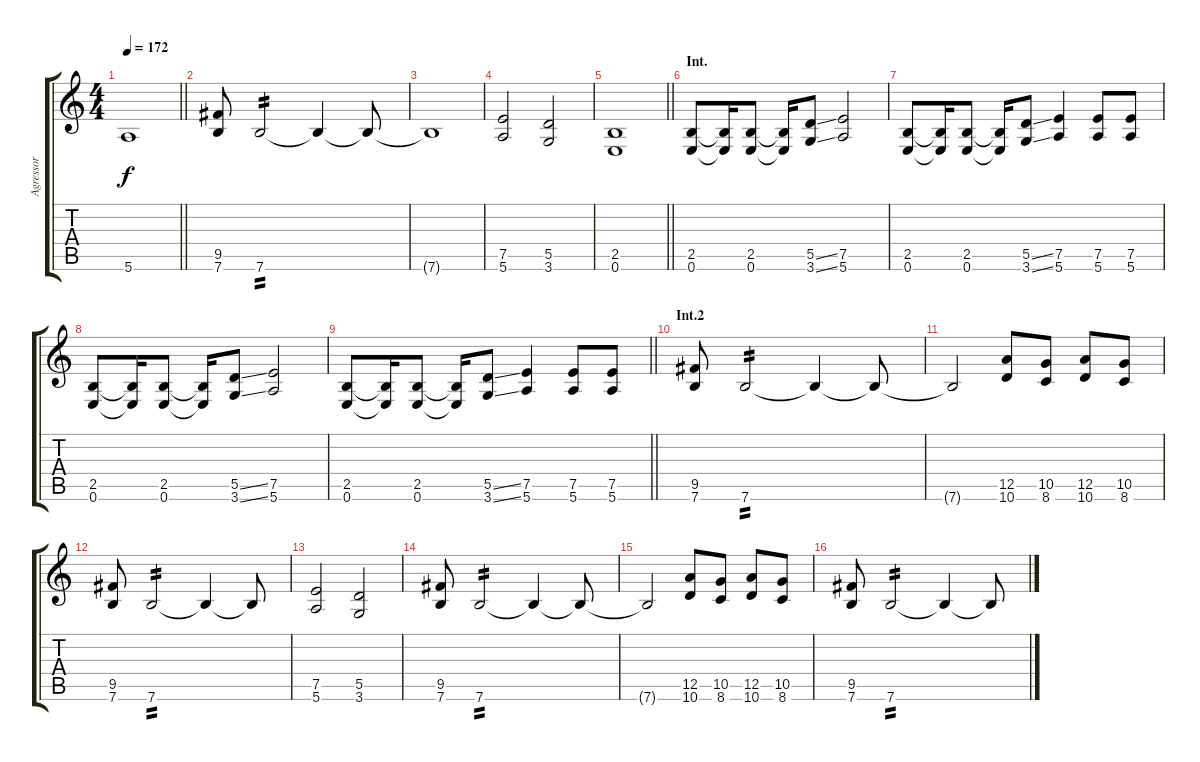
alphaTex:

\track ("Agressor" "Agressor") {instrument overdrivenguitar}
\staff {score tabs}
\tuning (E4 B3 G3 D3 A2 E2) {hide}
\ts (4 4)
\tempo 172
\clef g2
\barLineRight lightlight
\ks c
5.6{t}.1{dy f} |
(9.5 7.6).8 7.6.2{tp 2} 7.6{t}.4 7.6{t}.8 |
7.6{t}.1 |
(7.5 5.6).2 (5.5 3.6).2 |
\barLineRight lightlight
(2.5 0.6).1 |
\section ("" "Int.")
(2.5 0.6).8 (2.5{t} 0.6{t}).16 (2.5 0.6).8 (2.5{t} 0.6{t}).16 (5.5{ss} 3.6{ss}).8 (7.5 5.6).2 |
(2.5 0.6).8 (2.5{t} 0.6{t}).16 (2.5 0.6).8 (2.5{t} 0.6{t}).16 (5.5{ss} 3.6{ss}).8 (7.5 5.6).4 (7.5 5.6).8 (7.5 5.6).8 |
(2.5 0.6).8 (2.5{t} 0.6{t}).16 (2.5 0.6).8 (2.5{t} 0.6{t}).16 (5.5{ss} 3.6{ss}).8 (7.5 5.6).2 |
\barLineRight lightlight
(2.5 0.6).8 (2.5{t} 0.6{t}).16 (2.5 0.6).8 (2.5{t} 0.6{t}).16 (5.5{ss} 3.6{ss}).8 (7.5 5.6).4 (7.5 5.6).8 (7.5 5.6).8 |
\section ("" "Int.2")
(9.5 7.6).8 7.6.2{tp 2} 7.6{t}.4 7.6{t}.8 |
7.6{t}.2 (12.5 10.6).8 (10.5 8.6).8 (12.5 10.6).8 (10.5 8.6).8 |
(9.5 7.6).8 7.6.2{tp 2} 7.6{t}.4 7.6{t}.8 |
(7.5 5.6).2 (5.5 3.6).2 |
(9.5 7.6).8 7.6.2{tp 2} 7.6{t}.4 7.6{t}.8 |
7.6{t}.2 (12.5 10.6).8 (10.5 8.6).8 (12.5 10.6).8 (10.5 8.6).8 |
(9.5 7.6).8 7.6.2{tp 2} 7.6{t}.4 7.6{t}.8
